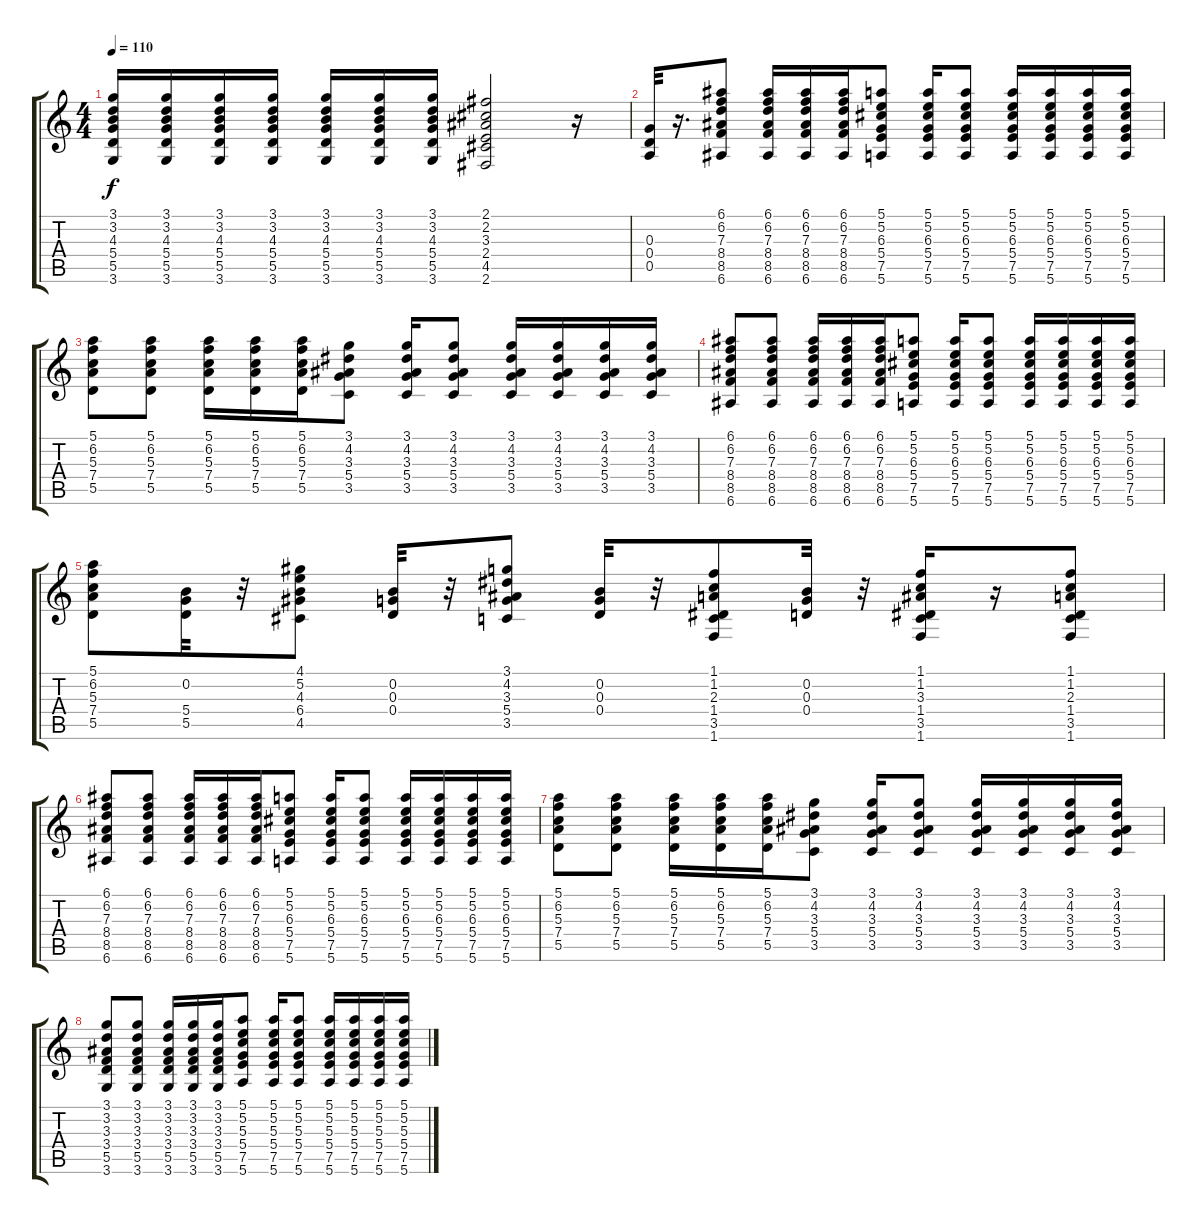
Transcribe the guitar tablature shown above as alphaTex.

\track "" {instrument acousticguitarsteel}
\staff {score tabs}
\tuning (E4 B3 G3 D3 A2 E2) {hide}
\ts (4 4)
\tempo 110
\clef g2
\ks c
(3.1{t} 3.2{t} 4.3{t} 5.4{t} 5.5{t} 3.6{t}).16{dy f} (3.1 3.2 4.3 5.4 5.5 3.6).16 (3.1 3.2 4.3 5.4 5.5 3.6).16 (3.1 3.2 4.3 5.4 5.5 3.6).16 (3.1 3.2 4.3 5.4 5.5 3.6).16 (3.1 3.2 4.3 5.4 5.5 3.6).16 (3.1 3.2 4.3 5.4 5.5 3.6).16 (2.1 2.2 3.3 2.4 4.5 2.6).2 r.16 |
(0.3 0.4 0.5).32 r.16{d} (6.1 6.2 7.3 8.4 8.5 6.6).8 (6.1 6.2 7.3 8.4 8.5 6.6).16 (6.1 6.2 7.3 8.4 8.5 6.6).16 (6.1 6.2 7.3 8.4 8.5 6.6).16 (5.1 5.2 6.3 5.4 7.5 5.6).8 (5.1 5.2 6.3 5.4 7.5 5.6).16 (5.1 5.2 6.3 5.4 7.5 5.6).8 (5.1 5.2 6.3 5.4 7.5 5.6).16 (5.1 5.2 6.3 5.4 7.5 5.6).16 (5.1 5.2 6.3 5.4 7.5 5.6).16 (5.1 5.2 6.3 5.4 7.5 5.6).16 |
(5.1 6.2 5.3 7.4 5.5).8 (5.1 6.2 5.3 7.4 5.5).8 (5.1 6.2 5.3 7.4 5.5).16 (5.1 6.2 5.3 7.4 5.5).16 (5.1 6.2 5.3 7.4 5.5).16 (3.1 4.2 3.3 5.4 3.5).8 (3.1 4.2 3.3 5.4 3.5).16 (3.1 4.2 3.3 5.4 3.5).8 (3.1 4.2 3.3 5.4 3.5).16 (3.1 4.2 3.3 5.4 3.5).16 (3.1 4.2 3.3 5.4 3.5).16 (3.1 4.2 3.3 5.4 3.5).16 |
(6.1 6.2 7.3 8.4 8.5 6.6).8 (6.1 6.2 7.3 8.4 8.5 6.6).8 (6.1 6.2 7.3 8.4 8.5 6.6).16 (6.1 6.2 7.3 8.4 8.5 6.6).16 (6.1 6.2 7.3 8.4 8.5 6.6).16 (5.1 5.2 6.3 5.4 7.5 5.6).8 (5.1 5.2 6.3 5.4 7.5 5.6).16 (5.1 5.2 6.3 5.4 7.5 5.6).8 (5.1 5.2 6.3 5.4 7.5 5.6).16 (5.1 5.2 6.3 5.4 7.5 5.6).16 (5.1 5.2 6.3 5.4 7.5 5.6).16 (5.1 5.2 6.3 5.4 7.5 5.6).16 |
(5.1 6.2 5.3 7.4 5.5).8 (0.2 5.4 5.5).32 r.32 (4.1 5.2 4.3 6.4 4.5).8 (0.2 0.3 0.4).32 r.32 (3.1 4.2 3.3 5.4 3.5).8 (0.2 0.3 0.4).32 r.32 (1.1 1.2 2.3 1.4 3.5 1.6).8 (0.2 0.3 0.4).32 r.32 (1.1 1.2 3.3 1.4 3.5 1.6).16 r.16 (1.1 1.2 2.3 1.4 3.5 1.6).8 |
(6.1 6.2 7.3 8.4 8.5 6.6).8 (6.1 6.2 7.3 8.4 8.5 6.6).8 (6.1 6.2 7.3 8.4 8.5 6.6).16 (6.1 6.2 7.3 8.4 8.5 6.6).16 (6.1 6.2 7.3 8.4 8.5 6.6).16 (5.1 5.2 6.3 5.4 7.5 5.6).8 (5.1 5.2 6.3 5.4 7.5 5.6).16 (5.1 5.2 6.3 5.4 7.5 5.6).8 (5.1 5.2 6.3 5.4 7.5 5.6).16 (5.1 5.2 6.3 5.4 7.5 5.6).16 (5.1 5.2 6.3 5.4 7.5 5.6).16 (5.1 5.2 6.3 5.4 7.5 5.6).16 |
(5.1 6.2 5.3 7.4 5.5).8 (5.1 6.2 5.3 7.4 5.5).8 (5.1 6.2 5.3 7.4 5.5).16 (5.1 6.2 5.3 7.4 5.5).16 (5.1 6.2 5.3 7.4 5.5).16 (3.1 4.2 3.3 5.4 3.5).8 (3.1 4.2 3.3 5.4 3.5).16 (3.1 4.2 3.3 5.4 3.5).8 (3.1 4.2 3.3 5.4 3.5).16 (3.1 4.2 3.3 5.4 3.5).16 (3.1 4.2 3.3 5.4 3.5).16 (3.1 4.2 3.3 5.4 3.5).16 |
(3.1 3.2 3.3 3.4 5.5 3.6).8 (3.1 3.2 3.3 3.4 5.5 3.6).8 (3.1 3.2 3.3 3.4 5.5 3.6).16 (3.1 3.2 3.3 3.4 5.5 3.6).16 (3.1 3.2 3.3 3.4 5.5 3.6).16 (5.1 5.2 5.3 5.4 7.5 5.6).8 (5.1 5.2 5.3 5.4 7.5 5.6).16 (5.1 5.2 5.3 5.4 7.5 5.6).8 (5.1 5.2 5.3 5.4 7.5 5.6).16 (5.1 5.2 5.3 5.4 7.5 5.6).16 (5.1 5.2 5.3 5.4 7.5 5.6).16 (5.1 5.2 5.3 5.4 7.5 5.6).16
